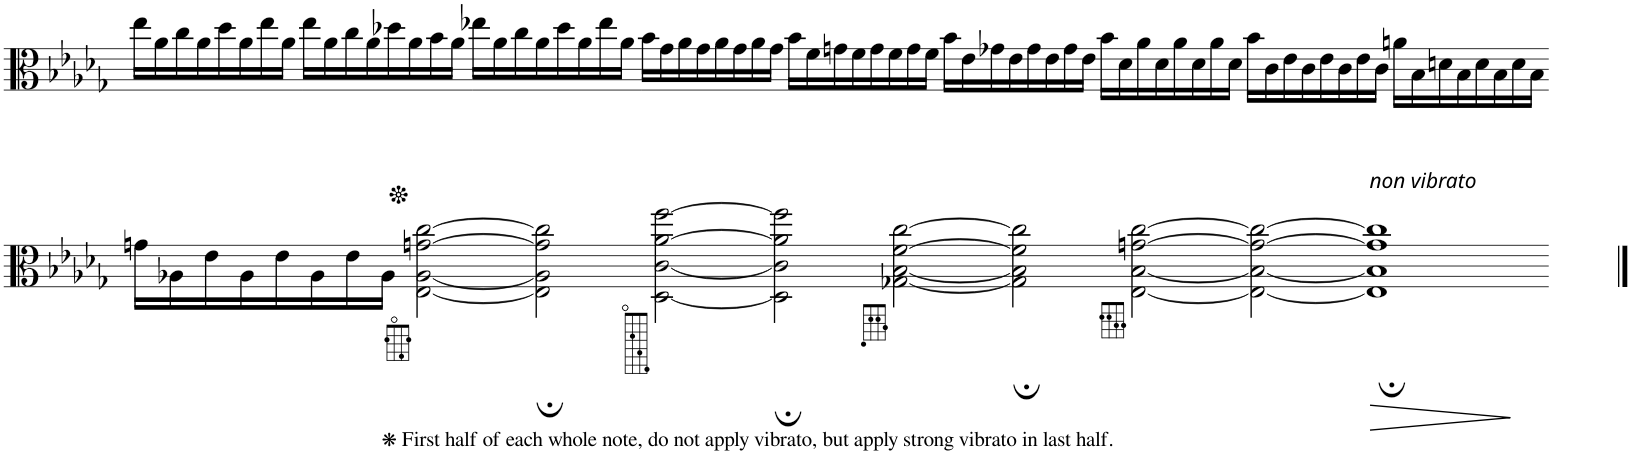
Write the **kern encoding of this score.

**kern	**dynam
*part1	*part1
*staff1	*staff1
*I"Viola	*
*I'Vla	*
!!LO:PB:g=z
*clefC3	*
*k[b-e-a-d-g-]	*
*M2/4	*
=58	=58
16een\LL	.
16a-\	.
16cc\	.
16a-\	.
16ddn\	.
16a-\	.
16ee\	.
16a-\JJ	.
=59	=59
16een\LL	.
16a-\	.
16cc\	.
16a-\	.
16dd-X\	.
16a-\	.
16b-\	.
16a-\JJ	.
=60	=60
16ee-X\LL	.
16a-\	.
16cc\	.
16a-\	.
16dd-\	.
16a-\	.
16ee-\	.
16a-\JJ	.
=61	=61
16b-\LL	.
16g-\	.
16a-\	.
16g-\	.
16a-\	.
16g-\	.
16a-\	.
16g-\JJ	.
=62	=62
16b-\LL	.
16f\	.
16gn\	.
16f\	.
16g\	.
16f\	.
16g\	.
16f\JJ	.
=63	=63
16b-\LL	.
16e-\	.
16g-X\	.
16e-\	.
16g-\	.
16e-\	.
16g-\	.
16e-\JJ	.
=64	=64
16b-\LL	.
16d-\	.
16a-\	.
16d-\	.
16a-\	.
16d-\	.
16a-\	.
16d-\JJ	.
=65	=65
16b-\LL	.
16c\	.
16e-\	.
16c\	.
16e-\	.
16c\	.
16e-\	.
16c\JJ	.
=66	=66
16an\LL	.
16B-\	.
16dn\	.
16B-\	.
16d\	.
16B-\	.
16d\	.
16B-\JJ	.
!!LO:LB:g=z
=67	=67
16gn\LL	.
16A-X\	.
16e-\	.
16A-\	.
16e-\	.
16A-\	.
16e-\	.
16A-\JJ	.
=68	=68
*M4/4	*
!LO:TX:b:t=⁕	!
!LO:TX:b:t=First half of each whole note, do not apply vibrato, but apply strong vibrato in last half.	!
[2E-\ [2A-\ [2gn\ [2cc\	.
2E-\]; 2A-\]; 2g\]; 2cc\];	.
=69	=69
[2D-\ [2c\ [2a-\ [2ff\	.
2D-\]; 2c\]; 2a-\]; 2ff\];	.
=70	=70
[2G-X\ [2B-\ [2f\ [2cc\	.
2G-\]; 2B-\]; 2f\]; 2cc\];	.
=71	=71
[2E-\ [2B-\ [2gn\ [2cc\	.
2E-\_ 2B-\_ 2g\_ 2cc\_	.
=72	=72
!LO:TX:a:i:t=non vibrato	!
!	!LO:HP:b
1E-]; 1B-]; 1g]; 1cc];	>
.	]
==	==
*-	*-
